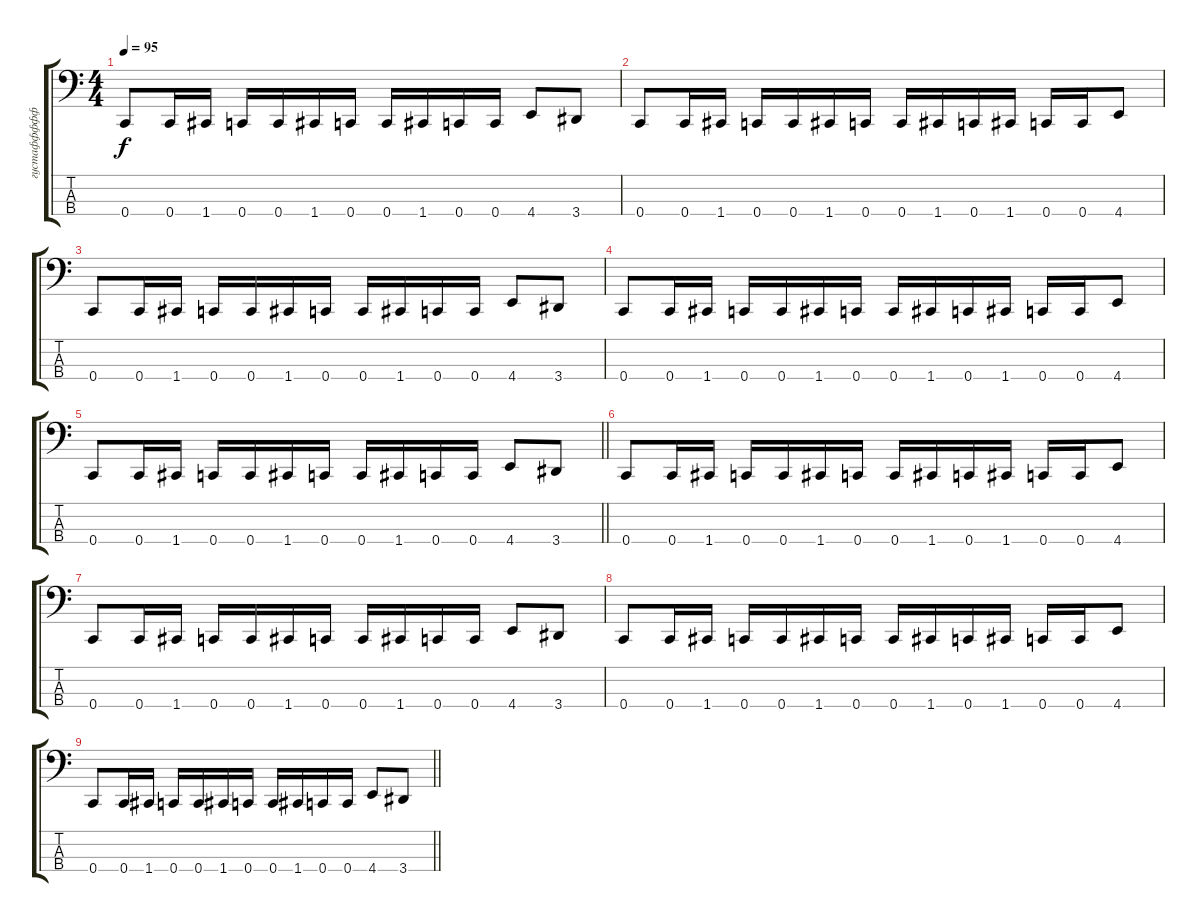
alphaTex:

\track ("густафффффф" "густаффффф") {instrument slapbass1}
\staff {score tabs}
\tuning (F2 C2 G1 C1) {hide}
\ts (4 4)
\tempo 95
\clef f4
\ks c
0.4.8{dy f} 0.4.16 1.4.16 0.4.16 0.4.16 1.4.16 0.4.16 0.4.16 1.4.16 0.4.16 0.4.16 4.4.8 3.4.8 |
0.4.8 0.4.16 1.4.16 0.4.16 0.4.16 1.4.16 0.4.16 0.4.16 1.4.16 0.4.16 1.4.16 0.4.16 0.4.16 4.4.8 |
0.4.8 0.4.16 1.4.16 0.4.16 0.4.16 1.4.16 0.4.16 0.4.16 1.4.16 0.4.16 0.4.16 4.4.8 3.4.8 |
0.4.8 0.4.16 1.4.16 0.4.16 0.4.16 1.4.16 0.4.16 0.4.16 1.4.16 0.4.16 1.4.16 0.4.16 0.4.16 4.4.8 |
\barLineRight lightlight
0.4.8 0.4.16 1.4.16 0.4.16 0.4.16 1.4.16 0.4.16 0.4.16 1.4.16 0.4.16 0.4.16 4.4.8 3.4.8 |
0.4.8 0.4.16 1.4.16 0.4.16 0.4.16 1.4.16 0.4.16 0.4.16 1.4.16 0.4.16 1.4.16 0.4.16 0.4.16 4.4.8 |
0.4.8 0.4.16 1.4.16 0.4.16 0.4.16 1.4.16 0.4.16 0.4.16 1.4.16 0.4.16 0.4.16 4.4.8 3.4.8 |
0.4.8 0.4.16 1.4.16 0.4.16 0.4.16 1.4.16 0.4.16 0.4.16 1.4.16 0.4.16 1.4.16 0.4.16 0.4.16 4.4.8 |
\barLineRight lightlight
0.4.8 0.4.16 1.4.16 0.4.16 0.4.16 1.4.16 0.4.16 0.4.16 1.4.16 0.4.16 0.4.16 4.4.8 3.4.8
